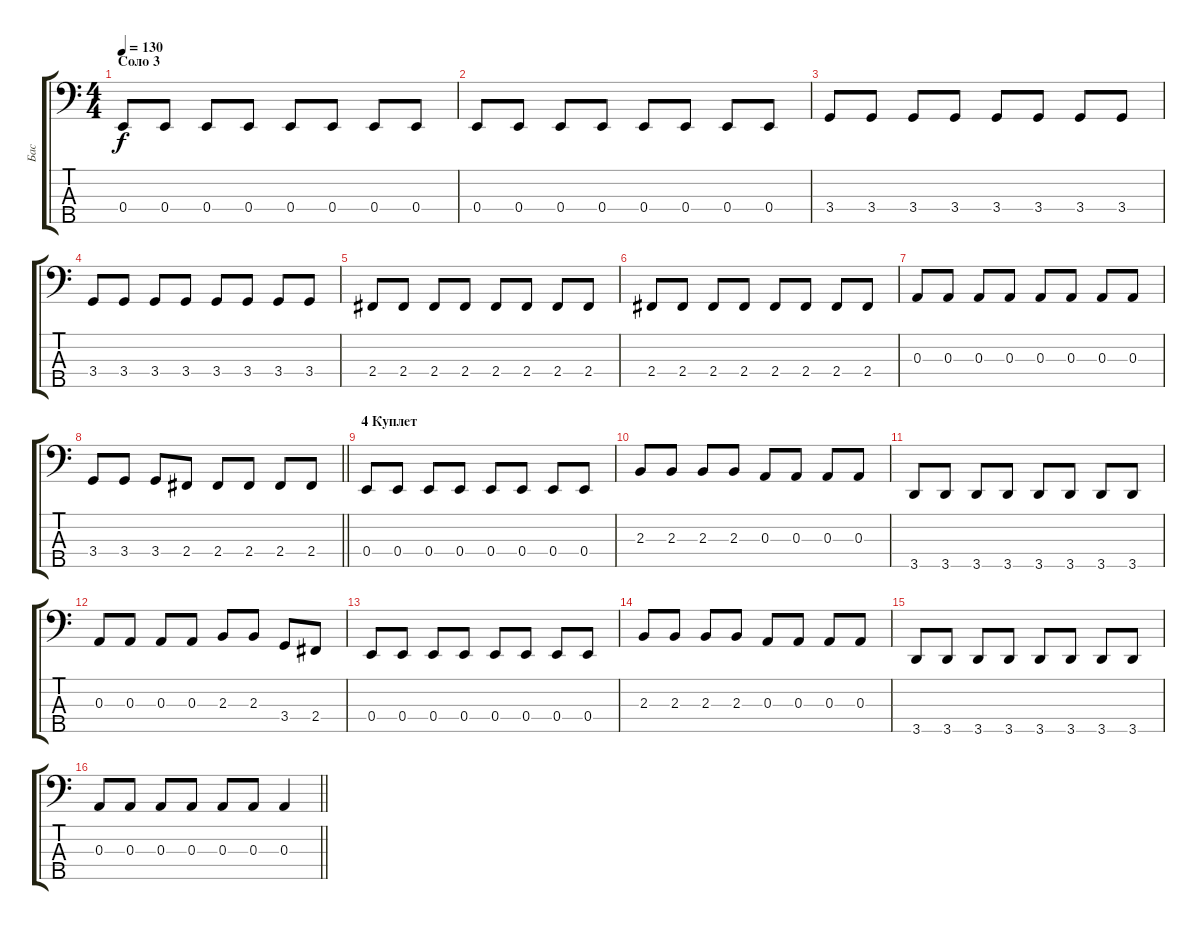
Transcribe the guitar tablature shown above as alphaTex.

\track ("Бас" "Бас") {instrument electricbassfinger}
\staff {score tabs}
\tuning (G2 D2 A1 E1 B0) {hide}
\ts (4 4)
\section ("" "Соло 3")
\tempo 130
\clef f4
\ks c
0.4.8{dy f} 0.4.8 0.4.8 0.4.8 0.4.8 0.4.8 0.4.8 0.4.8 |
0.4.8 0.4.8 0.4.8 0.4.8 0.4.8 0.4.8 0.4.8 0.4.8 |
3.4.8 3.4.8 3.4.8 3.4.8 3.4.8 3.4.8 3.4.8 3.4.8 |
3.4.8 3.4.8 3.4.8 3.4.8 3.4.8 3.4.8 3.4.8 3.4.8 |
2.4.8 2.4.8 2.4.8 2.4.8 2.4.8 2.4.8 2.4.8 2.4.8 |
2.4.8 2.4.8 2.4.8 2.4.8 2.4.8 2.4.8 2.4.8 2.4.8 |
0.3.8 0.3.8 0.3.8 0.3.8 0.3.8 0.3.8 0.3.8 0.3.8 |
\barLineRight lightlight
3.4.8 3.4.8 3.4.8 2.4.8 2.4.8 2.4.8 2.4.8 2.4.8 |
\section ("" "4 Куплет")
0.4.8 0.4.8 0.4.8 0.4.8 0.4.8 0.4.8 0.4.8 0.4.8 |
2.3.8 2.3.8 2.3.8 2.3.8 0.3.8 0.3.8 0.3.8 0.3.8 |
3.5.8 3.5.8 3.5.8 3.5.8 3.5.8 3.5.8 3.5.8 3.5.8 |
0.3.8 0.3.8 0.3.8 0.3.8 2.3.8 2.3.8 3.4.8 2.4.8 |
0.4.8 0.4.8 0.4.8 0.4.8 0.4.8 0.4.8 0.4.8 0.4.8 |
2.3.8 2.3.8 2.3.8 2.3.8 0.3.8 0.3.8 0.3.8 0.3.8 |
3.5.8 3.5.8 3.5.8 3.5.8 3.5.8 3.5.8 3.5.8 3.5.8 |
\barLineRight lightlight
0.3.8 0.3.8 0.3.8 0.3.8 0.3.8 0.3.8 0.3.4
